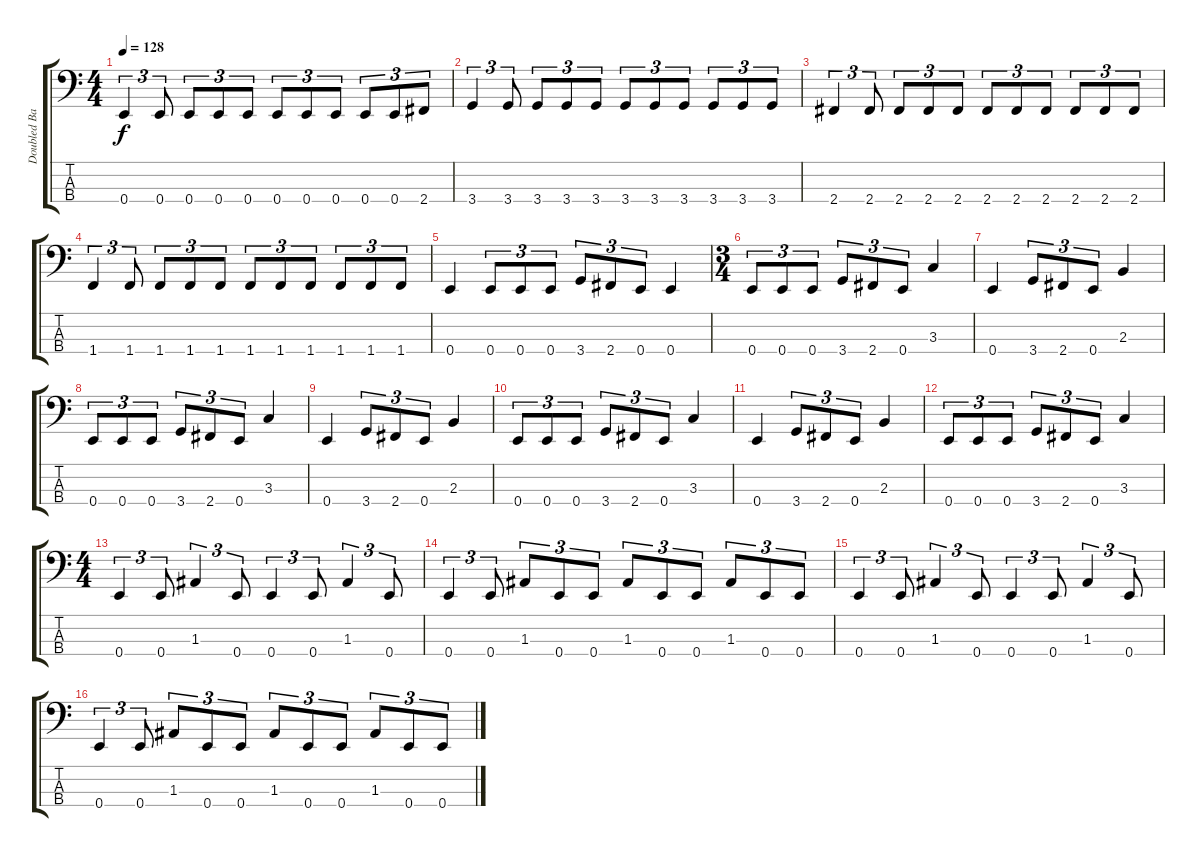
\track ("Doubled Bass" "Doubled Ba") {instrument electricbassfinger}
\staff {score tabs}
\tuning (G2 D2 A1 E1) {hide}
\ts (4 4)
\tempo 128
\clef f4
\ks c
0.4.4{tu (3 2) dy f} 0.4.8{tu (3 2)} 0.4.8{tu (3 2)} 0.4.8{tu (3 2)} 0.4.8{tu (3 2)} 0.4.8{tu (3 2)} 0.4.8{tu (3 2)} 0.4.8{tu (3 2)} 0.4.8{tu (3 2)} 0.4.8{tu (3 2)} 2.4.8{tu (3 2)} |
3.4.4{tu (3 2)} 3.4.8{tu (3 2)} 3.4.8{tu (3 2)} 3.4.8{tu (3 2)} 3.4.8{tu (3 2)} 3.4.8{tu (3 2)} 3.4.8{tu (3 2)} 3.4.8{tu (3 2)} 3.4.8{tu (3 2)} 3.4.8{tu (3 2)} 3.4.8{tu (3 2)} |
2.4.4{tu (3 2)} 2.4.8{tu (3 2)} 2.4.8{tu (3 2)} 2.4.8{tu (3 2)} 2.4.8{tu (3 2)} 2.4.8{tu (3 2)} 2.4.8{tu (3 2)} 2.4.8{tu (3 2)} 2.4.8{tu (3 2)} 2.4.8{tu (3 2)} 2.4.8{tu (3 2)} |
1.4.4{tu (3 2)} 1.4.8{tu (3 2)} 1.4.8{tu (3 2)} 1.4.8{tu (3 2)} 1.4.8{tu (3 2)} 1.4.8{tu (3 2)} 1.4.8{tu (3 2)} 1.4.8{tu (3 2)} 1.4.8{tu (3 2)} 1.4.8{tu (3 2)} 1.4.8{tu (3 2)} |
0.4.4 0.4.8{tu (3 2)} 0.4.8{tu (3 2)} 0.4.8{tu (3 2)} 3.4.8{tu (3 2)} 2.4.8{tu (3 2)} 0.4.8{tu (3 2)} 0.4.4 |
\ts (3 4)
0.4.8{tu (3 2)} 0.4.8{tu (3 2)} 0.4.8{tu (3 2)} 3.4.8{tu (3 2)} 2.4.8{tu (3 2)} 0.4.8{tu (3 2)} 3.3.4 |
0.4.4 3.4.8{tu (3 2)} 2.4.8{tu (3 2)} 0.4.8{tu (3 2)} 2.3.4 |
0.4.8{tu (3 2)} 0.4.8{tu (3 2)} 0.4.8{tu (3 2)} 3.4.8{tu (3 2)} 2.4.8{tu (3 2)} 0.4.8{tu (3 2)} 3.3.4 |
0.4.4 3.4.8{tu (3 2)} 2.4.8{tu (3 2)} 0.4.8{tu (3 2)} 2.3.4 |
0.4.8{tu (3 2)} 0.4.8{tu (3 2)} 0.4.8{tu (3 2)} 3.4.8{tu (3 2)} 2.4.8{tu (3 2)} 0.4.8{tu (3 2)} 3.3.4 |
0.4.4 3.4.8{tu (3 2)} 2.4.8{tu (3 2)} 0.4.8{tu (3 2)} 2.3.4 |
0.4.8{tu (3 2)} 0.4.8{tu (3 2)} 0.4.8{tu (3 2)} 3.4.8{tu (3 2)} 2.4.8{tu (3 2)} 0.4.8{tu (3 2)} 3.3.4 |
\ts (4 4)
0.4.4{tu (3 2)} 0.4.8{tu (3 2)} 1.3.4{tu (3 2)} 0.4.8{tu (3 2)} 0.4.4{tu (3 2)} 0.4.8{tu (3 2)} 1.3.4{tu (3 2)} 0.4.8{tu (3 2)} |
0.4.4{tu (3 2)} 0.4.8{tu (3 2)} 1.3.8{tu (3 2)} 0.4.8{tu (3 2)} 0.4.8{tu (3 2)} 1.3.8{tu (3 2)} 0.4.8{tu (3 2)} 0.4.8{tu (3 2)} 1.3.8{tu (3 2)} 0.4.8{tu (3 2)} 0.4.8{tu (3 2)} |
0.4.4{tu (3 2)} 0.4.8{tu (3 2)} 1.3.4{tu (3 2)} 0.4.8{tu (3 2)} 0.4.4{tu (3 2)} 0.4.8{tu (3 2)} 1.3.4{tu (3 2)} 0.4.8{tu (3 2)} |
0.4.4{tu (3 2)} 0.4.8{tu (3 2)} 1.3.8{tu (3 2)} 0.4.8{tu (3 2)} 0.4.8{tu (3 2)} 1.3.8{tu (3 2)} 0.4.8{tu (3 2)} 0.4.8{tu (3 2)} 1.3.8{tu (3 2)} 0.4.8{tu (3 2)} 0.4.8{tu (3 2)}
